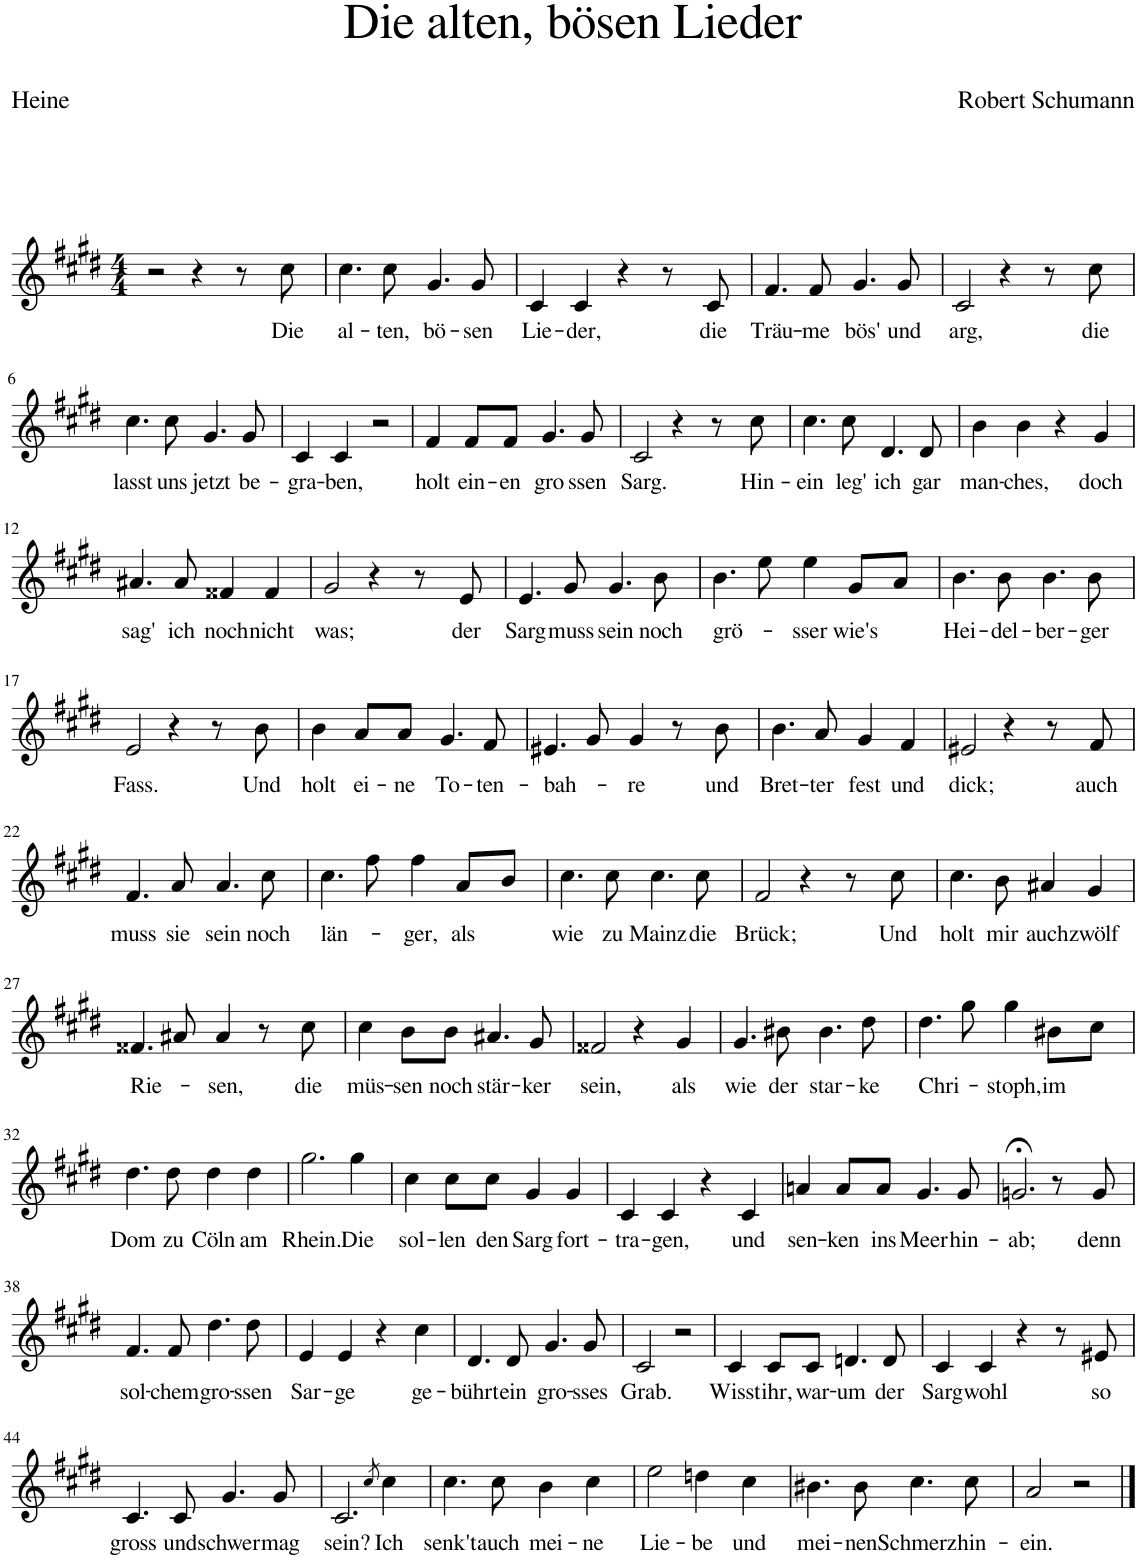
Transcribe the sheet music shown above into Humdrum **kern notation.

**kern	**text
*part1	*part1
*staff1	*staff1
*I"Piano	*
*I'Pno	*
*clefG2	*
*k[f#c#g#d#]	*
*M4/4	*
=1	=1
2r	.
4r	.
8r	.
!	!LO:LY:b
8cc#\	Die
=2	=2
!	!LO:LY:b
4.cc#\	al-
!	!LO:LY:b
8cc#\	-ten,
!	!LO:LY:b
4.g#/	bö-
!	!LO:LY:b
8g#/	-sen
=3	=3
!	!LO:LY:b
4c#/	Lie-
!	!LO:LY:b
4c#/	-der,
4r	.
8r	.
!	!LO:LY:b
8c#/	die
=4	=4
!	!LO:LY:b
4.f#/	Träu-
!	!LO:LY:b
8f#/	-me
!	!LO:LY:b
4.g#/	bös'
!	!LO:LY:b
8g#/	und
=5	=5
!	!LO:LY:b
2c#/	arg,
4r	.
8r	.
!	!LO:LY:b
8cc#\	die
!!LO:LB:g=z
=6	=6
!	!LO:LY:b
4.cc#\	lasst
!	!LO:LY:b
8cc#\	uns
!	!LO:LY:b
4.g#/	jetzt
!	!LO:LY:b
8g#/	be-
=7	=7
!	!LO:LY:b
4c#/	-gra-
!	!LO:LY:b
4c#/	-ben,
2r	.
=8	=8
!	!LO:LY:b
4f#/	holt
!	!LO:LY:b
8f#/L	ein-
!	!LO:LY:b
8f#/J	-en
!	!LO:LY:b
4.g#/	gro
!	!LO:LY:b
8g#/	-ssen
=9	=9
!	!LO:LY:b
2c#/	Sarg.
4r	.
8r	.
!	!LO:LY:b
8cc#\	Hin-
=10	=10
!	!LO:LY:b
4.cc#\	-ein
!	!LO:LY:b
8cc#\	leg'
!	!LO:LY:b
4.d#/	ich
!	!LO:LY:b
8d#/	gar
=11	=11
!	!LO:LY:b
4b\	man-
!	!LO:LY:b
4b\	-ches,
4r	.
!	!LO:LY:b
4g#/	doch
!!LO:LB:g=z
=12	=12
!	!LO:LY:b
4.a#X/	sag'
!	!LO:LY:b
8a#/	ich
!	!LO:LY:b
4f##X/	noch
!	!LO:LY:b
4f##/	nicht
=13	=13
!	!LO:LY:b
2g#/	was;
4r	.
8r	.
!	!LO:LY:b
8e/	der
=14	=14
!	!LO:LY:b
4.e/	Sarg
!	!LO:LY:b
8g#/	muss
!	!LO:LY:b
4.g#/	sein
!	!LO:LY:b
8b\	noch
=15	=15
!	!LO:LY:b
4.b\	grö-
8ee\	.
!	!LO:LY:b
4ee\	-sser
!	!LO:LY:b
8g#/L	wie's
8a/J	.
=16	=16
!	!LO:LY:b
4.b\	Hei-
!	!LO:LY:b
8b\	-del-
!	!LO:LY:b
4.b\	-ber-
!	!LO:LY:b
8b\	-ger
!!LO:LB:g=z
=17	=17
!	!LO:LY:b
2e/	Fass.
4r	.
8r	.
!	!LO:LY:b
8b\	Und
=18	=18
!	!LO:LY:b
4b\	holt
!	!LO:LY:b
8a/L	ei-
!	!LO:LY:b
8a/J	-ne
!	!LO:LY:b
4.g#/	To-
!	!LO:LY:b
8f#/	-ten-
=19	=19
!	!LO:LY:b
4.e#X/	-bah-
8g#/	.
!	!LO:LY:b
4g#/	-re
8r	.
!	!LO:LY:b
8b\	und
=20	=20
!	!LO:LY:b
4.b\	Bret-
!	!LO:LY:b
8a/	-ter
!	!LO:LY:b
4g#/	fest
!	!LO:LY:b
4f#/	und
=21	=21
!	!LO:LY:b
2e#X/	dick;
4r	.
8r	.
!	!LO:LY:b
8f#/	auch
!!LO:LB:g=z
=22	=22
!	!LO:LY:b
4.f#/	muss
!	!LO:LY:b
8a/	sie
!	!LO:LY:b
4.a/	sein
!	!LO:LY:b
8cc#\	noch
=23	=23
!	!LO:LY:b
4.cc#\	län-
8ff#\	.
!	!LO:LY:b
4ff#\	-ger,
!	!LO:LY:b
8a/L	als
8b/J	.
=24	=24
!	!LO:LY:b
4.cc#\	wie
!	!LO:LY:b
8cc#\	zu
!	!LO:LY:b
4.cc#\	Mainz
!	!LO:LY:b
8cc#\	die
=25	=25
!	!LO:LY:b
2f#/	Brück;
4r	.
8r	.
!	!LO:LY:b
8cc#\	Und
=26	=26
!	!LO:LY:b
4.cc#\	holt
!	!LO:LY:b
8b\	mir
!	!LO:LY:b
4a#X/	auch
!	!LO:LY:b
4g#/	zwölf
!!LO:LB:g=z
=27	=27
!	!LO:LY:b
4.f##X/	Rie-
8a#X/	.
!	!LO:LY:b
4a#/	-sen,
8r	.
!	!LO:LY:b
8cc#\	die
=28	=28
!	!LO:LY:b
4cc#\	müs-
!	!LO:LY:b
8b\L	-sen
!	!LO:LY:b
8b\J	noch
!	!LO:LY:b
4.a#X/	stär-
!	!LO:LY:b
8g#/	-ker
=29	=29
!	!LO:LY:b
2f##X/	sein,
4r	.
!	!LO:LY:b
4g#/	als
=30	=30
!	!LO:LY:b
4.g#/	wie
!	!LO:LY:b
8b#X\	der
!	!LO:LY:b
4.b#\	star-
!	!LO:LY:b
8dd#\	-ke
=31	=31
!	!LO:LY:b
4.dd#\	Chri-
8gg#\	.
!	!LO:LY:b
4gg#\	-stoph,
!	!LO:LY:b
8b#X\L	im
8cc#\J	.
!!LO:LB:g=z
=32	=32
!	!LO:LY:b
4.dd#\	Dom
!	!LO:LY:b
8dd#\	zu
!	!LO:LY:b
4dd#\	Cöln
!	!LO:LY:b
4dd#\	am
=33	=33
!	!LO:LY:b
2.gg#\	Rhein.
!	!LO:LY:b
4gg#\	Die
=34	=34
!	!LO:LY:b
4cc#\	sol-
!	!LO:LY:b
8cc#\L	-len
!	!LO:LY:b
8cc#\J	den
!	!LO:LY:b
4g#/	Sarg
!	!LO:LY:b
4g#/	fort-
=35	=35
!	!LO:LY:b
4c#/	-tra-
!	!LO:LY:b
4c#/	-gen,
4r	.
!	!LO:LY:b
4c#/	und
=36	=36
!	!LO:LY:b
4an/	sen-
!	!LO:LY:b
8a/L	-ken
!	!LO:LY:b
8a/J	ins
!	!LO:LY:b
4.g#/	Meer
!	!LO:LY:b
8g#/	hin-
=37	=37
!	!LO:LY:b
2.gn;</	-ab;
8r	.
!	!LO:LY:b
8g/	denn
!!LO:LB:g=z
=38	=38
!	!LO:LY:b
4.f#/	sol-
!	!LO:LY:b
8f#/	-chem
!	!LO:LY:b
4.dd#\	gro-
!	!LO:LY:b
8dd#\	-ssen
=39	=39
!	!LO:LY:b
4e/	Sar-
!	!LO:LY:b
4e/	-ge
4r	.
!	!LO:LY:b
4cc#\	ge-
=40	=40
!	!LO:LY:b
4.d#/	-bührt
!	!LO:LY:b
8d#/	ein
!	!LO:LY:b
4.g#/	gro-
!	!LO:LY:b
8g#/	-sses
=41	=41
!	!LO:LY:b
2c#/	Grab.
2r	.
=42	=42
!	!LO:LY:b
4c#/	Wisst
!	!LO:LY:b
8c#/L	ihr,
!	!LO:LY:b
8c#/J	war-
!	!LO:LY:b
4.dn/	-um
!	!LO:LY:b
8d/	der
=43	=43
!	!LO:LY:b
4c#/	Sarg
!	!LO:LY:b
4c#/	wohl
4r	.
8r	.
!	!LO:LY:b
8e#X/	so
!!LO:LB:g=z
=44	=44
!	!LO:LY:b
4.c#/	gross
!	!LO:LY:b
8c#/	und
!	!LO:LY:b
4.g#/	schwer
!	!LO:LY:b
8g#/	mag
=45	=45
!	!LO:LY:b
2.c#/	sein?
8qcc#/	.
!	!LO:LY:b
4cc#\	Ich
=46	=46
!	!LO:LY:b
4.cc#\	senk't
!	!LO:LY:b
8cc#\	auch
!	!LO:LY:b
4b\	mei-
!	!LO:LY:b
4cc#\	-ne
=47	=47
!	!LO:LY:b
2ee\	Lie-
!	!LO:LY:b
4ddn\	-be
!	!LO:LY:b
4cc#\	und
=48	=48
!	!LO:LY:b
4.b#X\	mei-
!	!LO:LY:b
8b#\	-nen
!	!LO:LY:b
4.cc#\	Schmerz
!	!LO:LY:b
8cc#\	hin-
=49	=49
!	!LO:LY:b
2a/	-ein.
2r	.
==	==
*-	*-
